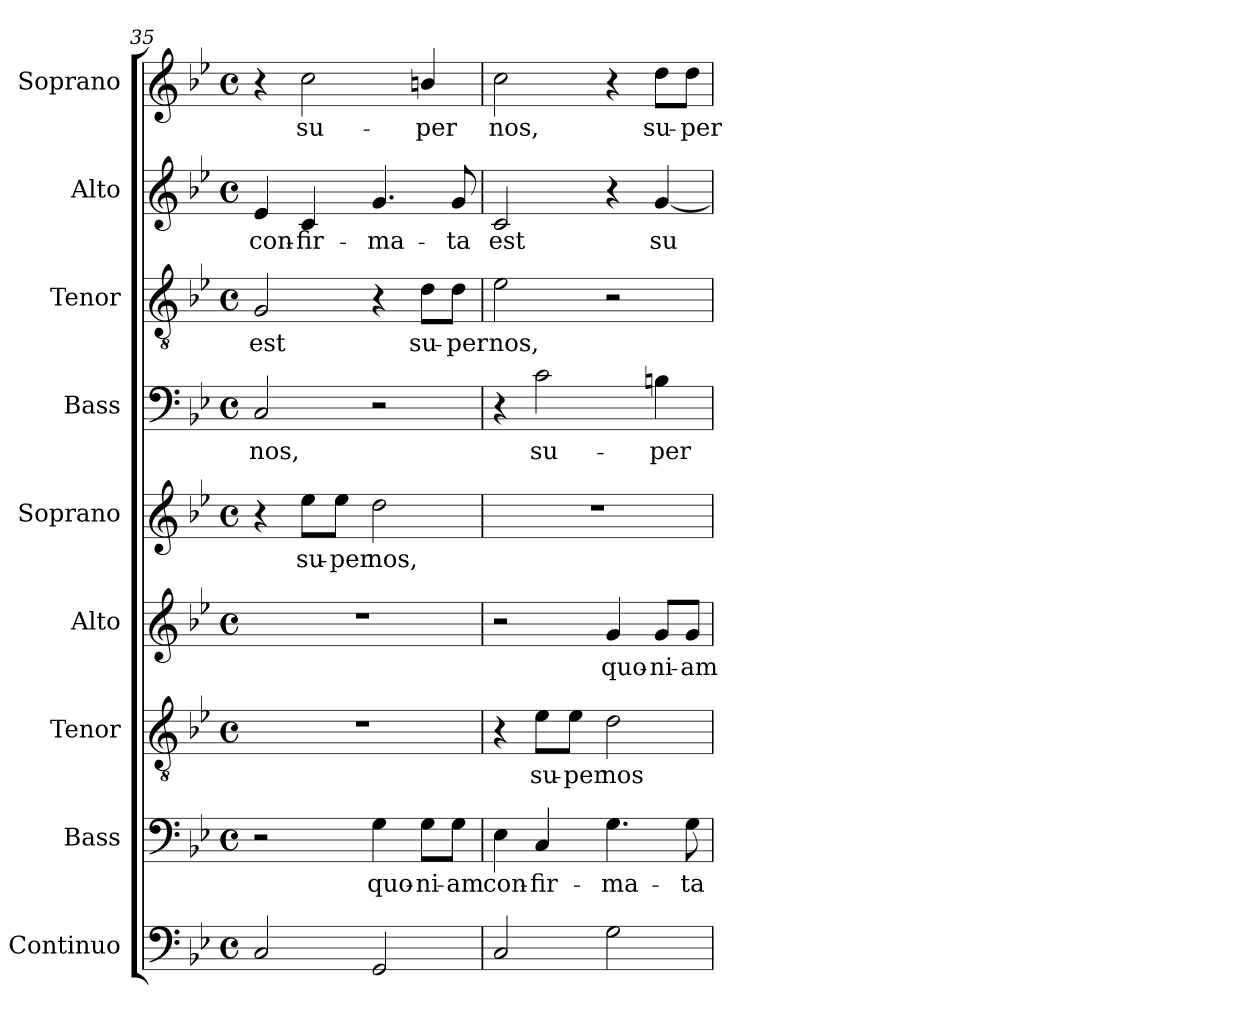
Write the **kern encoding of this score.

**kern	**kern	**text	**kern	**text	**kern	**text	**kern	**text	**kern	**text	**kern	**text	**kern	**text	**kern	**text
*part9	*part8	*part8	*part7	*part7	*part6	*part6	*part5	*part5	*part4	*part4	*part3	*part3	*part2	*part2	*part1	*part1
*staff9	*staff8	*staff8	*staff7	*staff7	*staff6	*staff6	*staff5	*staff5	*staff4	*staff4	*staff3	*staff3	*staff2	*staff2	*staff1	*staff1
*I"Continuo	*I"Bass	*	*I"Tenor	*	*I"Alto	*	*I"Soprano	*	*I"Bass	*	*I"Tenor	*	*I"Alto	*	*I"Soprano	*
*	*I'B.	*	*I'T.	*	*I'A.	*	*I'S.	*	*I'B.	*	*I'T.	*	*I'A.	*	*I'S.	*
*clefF4	*clefF4	*	*clefGv2	*	*clefG2	*	*clefG2	*	*clefF4	*	*clefGv2	*	*clefG2	*	*clefG2	*
*	*	*	*ITrd7c12	*	*	*	*	*	*	*	*ITrd7c12	*	*	*	*	*
*k[b-e-]	*k[b-e-]	*	*k[b-e-]	*	*k[b-e-]	*	*k[b-e-]	*	*k[b-e-]	*	*k[b-e-]	*	*k[b-e-]	*	*k[b-e-]	*
*B-:	*B-:	*	*B-:	*	*B-:	*	*B-:	*	*B-:	*	*B-:	*	*B-:	*	*B-:	*
*M4/4	*M4/4	*	*M4/4	*	*M4/4	*	*M4/4	*	*M4/4	*	*M4/4	*	*M4/4	*	*M4/4	*
*met(c)	*met(c)	*	*met(c)	*	*met(c)	*	*met(c)	*	*met(c)	*	*met(c)	*	*met(c)	*	*met(c)	*
=35	=35	=35	=35	=35	=35	=35	=35	=35	=35	=35	=35	=35	=35	=35	=35	=35
!	!	!	!	!	!	!	!	!	!	!LO:LY:b:color=#000000	!	!	!	!	!	!
!	!	!	!	!	!	!	!	!	!	!	!	!LO:LY:b:color=#000000	!	!	!	!
!	!	!	!	!	!	!	!	!	!	!	!	!	!	!LO:LY:b:color=#000000	!	!
2Ci/	2r	.	1r	.	1r	.	4r	.	2Ci/	nos,	2GGi/	est	4e-i/	con-	4r	.
!	!	!	!	!	!	!	!	!LO:LY:b:color=#000000	!	!	!	!	!	!	!	!
!	!	!	!	!	!	!	!	!	!	!	!	!	!	!LO:LY:b:color=#000000	!	!
!	!	!	!	!	!	!	!	!	!	!	!	!	!	!	!	!LO:LY:b:color=#000000
.	.	.	.	.	.	.	8ee-i\L	su-	.	.	.	.	4ci/	-fir-	2cci\	su-
!	!	!	!	!	!	!	!	!LO:LY:b:color=#000000	!	!	!	!	!	!	!	!
.	.	.	.	.	.	.	8ee-i\J	-per	.	.	.	.	.	.	.	.
!	!	!LO:LY:b:color=#000000	!	!	!	!	!	!	!	!	!	!	!	!	!	!
!	!	!	!	!	!	!	!	!LO:LY:b:color=#000000	!	!	!	!	!	!	!	!
!	!	!	!	!	!	!	!	!	!	!	!	!	!	!LO:LY:b:color=#000000	!	!
2GGi/	4Gi\	quo-	.	.	.	.	2ddi\	nos,	2r	.	4r	.	4.gi/	-ma-	.	.
!	!	!LO:LY:b:color=#000000	!	!	!	!	!	!	!	!	!	!	!	!	!	!
!	!	!	!	!	!	!	!	!	!	!	!	!LO:LY:b:color=#000000	!	!	!	!
!	!	!	!	!	!	!	!	!	!	!	!	!	!	!	!	!LO:LY:b:color=#000000
.	8Gi\L	-ni-	.	.	.	.	.	.	.	.	8Di\L	su-	.	.	4bni/	-per
!	!	!LO:LY:b:color=#000000	!	!	!	!	!	!	!	!	!	!	!	!	!	!
!	!	!	!	!	!	!	!	!	!	!	!	!LO:LY:b:color=#000000	!	!	!	!
!	!	!	!	!	!	!	!	!	!	!	!	!	!	!LO:LY:b:color=#000000	!	!
.	8Gi\J	-am	.	.	.	.	.	.	.	.	8Di\J	-per	8gi/	-ta	.	.
=36	=36	=36	=36	=36	=36	=36	=36	=36	=36	=36	=36	=36	=36	=36	=36	=36
!	!	!LO:LY:b:color=#000000	!	!	!	!	!	!	!	!	!	!	!	!	!	!
!	!	!	!	!	!	!	!	!	!	!	!	!LO:LY:b:color=#000000	!	!	!	!
!	!	!	!	!	!	!	!	!	!	!	!	!	!	!LO:LY:b:color=#000000	!	!
!	!	!	!	!	!	!	!	!	!	!	!	!	!	!	!	!LO:LY:b:color=#000000
2Ci/	4E-i\	con-	4r	.	2r	.	1r	.	4r	.	2E-i\	nos,	2ci/	est	2cci\	nos,
!	!	!LO:LY:b:color=#000000	!	!	!	!	!	!	!	!	!	!	!	!	!	!
!	!	!	!	!LO:LY:b:color=#000000	!	!	!	!	!	!	!	!	!	!	!	!
!	!	!	!	!	!	!	!	!	!	!LO:LY:b:color=#000000	!	!	!	!	!	!
.	4Ci/	-fir-	8E-i\L	su-	.	.	.	.	2ci\	su-	.	.	.	.	.	.
!	!	!	!	!LO:LY:b:color=#000000	!	!	!	!	!	!	!	!	!	!	!	!
.	.	.	8E-i\J	-per	.	.	.	.	.	.	.	.	.	.	.	.
!	!	!LO:LY:b:color=#000000	!	!	!	!	!	!	!	!	!	!	!	!	!	!
!	!	!	!	!LO:LY:b:color=#000000	!	!	!	!	!	!	!	!	!	!	!	!
!	!	!	!	!	!	!LO:LY:b:color=#000000	!	!	!	!	!	!	!	!	!	!
2Gi\	4.Gi\	-ma-	2Di\	nos	4gi/	quo-	.	.	.	.	2r	.	4r	.	4r	.
!	!	!	!	!	!	!LO:LY:b:color=#000000	!	!	!	!	!	!	!	!	!	!
!	!	!	!	!	!	!	!	!	!	!LO:LY:b:color=#000000	!	!	!	!	!	!
!	!	!	!	!	!	!	!	!	!	!	!	!	!	!LO:LY:b:color=#000000	!	!
!	!	!	!	!	!	!	!	!	!	!	!	!	!	!	!	!LO:LY:b:color=#000000
.	.	.	.	.	8gi/L	-ni-	.	.	4Bni\	-per	.	.	[4gi/	su-	8ddi\L	su-
!	!	!LO:LY:b:color=#000000	!	!	!	!	!	!	!	!	!	!	!	!	!	!
!	!	!	!	!	!	!LO:LY:b:color=#000000	!	!	!	!	!	!	!	!	!	!
!	!	!	!	!	!	!	!	!	!	!	!	!	!	!	!	!LO:LY:b:color=#000000
.	8Gi\	-ta	.	.	8gi/J	-am	.	.	.	.	.	.	.	.	8ddi\J	-per
=	=	=	=	=	=	=	=	=	=	=	=	=	=	=	=	=
*-	*-	*-	*-	*-	*-	*-	*-	*-	*-	*-	*-	*-	*-	*-	*-	*-
